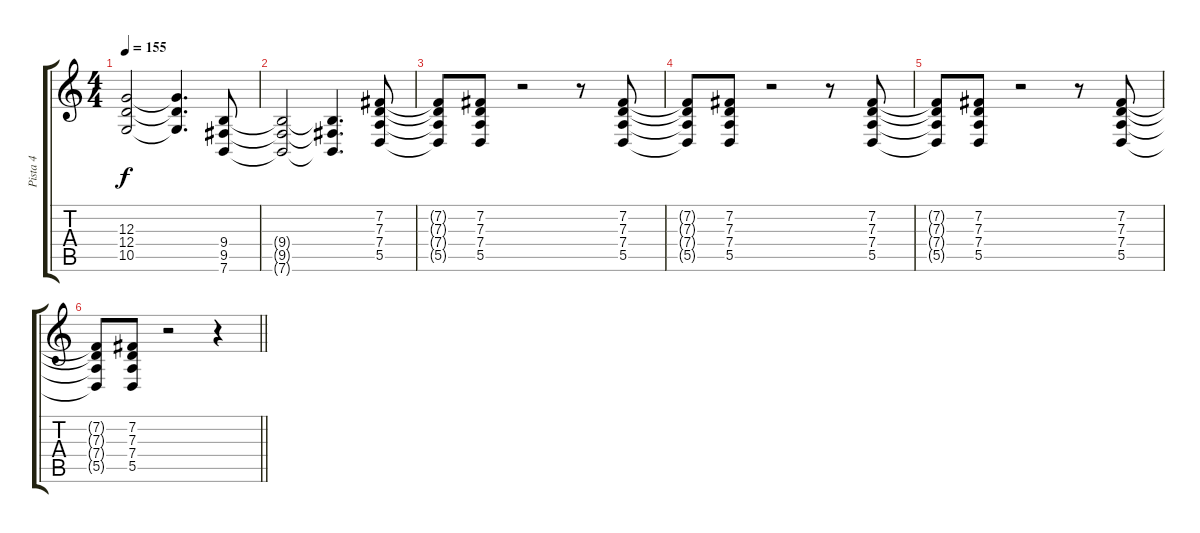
\track ("Pista 4" "Pista 4") {instrument drawbarorgan}
\staff {score tabs}
\tuning (E4 B3 G3 D3 A2 E2) {hide}
\ts (4 4)
\tempo 155
\clef g2
\ks c
(12.3{t} 12.4{t} 10.5{t}).2{dy f} (12.3{t} 12.4{t} 10.5{t}).4{d} (9.4 9.5 7.6).8 |
(9.4{t} 9.5{t} 7.6{t}).2 (9.4{t} 9.5{t} 7.6{t}).4{d} (7.2 7.3 7.4 5.5).8 |
(7.2{t} 7.3{t} 7.4{t} 5.5{t}).8 (7.2 7.3 7.4 5.5).8 r.2 r.8 (7.2 7.3 7.4 5.5).8 |
(7.2{t} 7.3{t} 7.4{t} 5.5{t}).8 (7.2 7.3 7.4 5.5).8 r.2 r.8 (7.2 7.3 7.4 5.5).8 |
(7.2{t} 7.3{t} 7.4{t} 5.5{t}).8 (7.2 7.3 7.4 5.5).8 r.2 r.8 (7.2 7.3 7.4 5.5).8 |
\barLineRight lightlight
(7.2{t} 7.3{t} 7.4{t} 5.5{t}).8 (7.2 7.3 7.4 5.5).8 r.2 r.4
